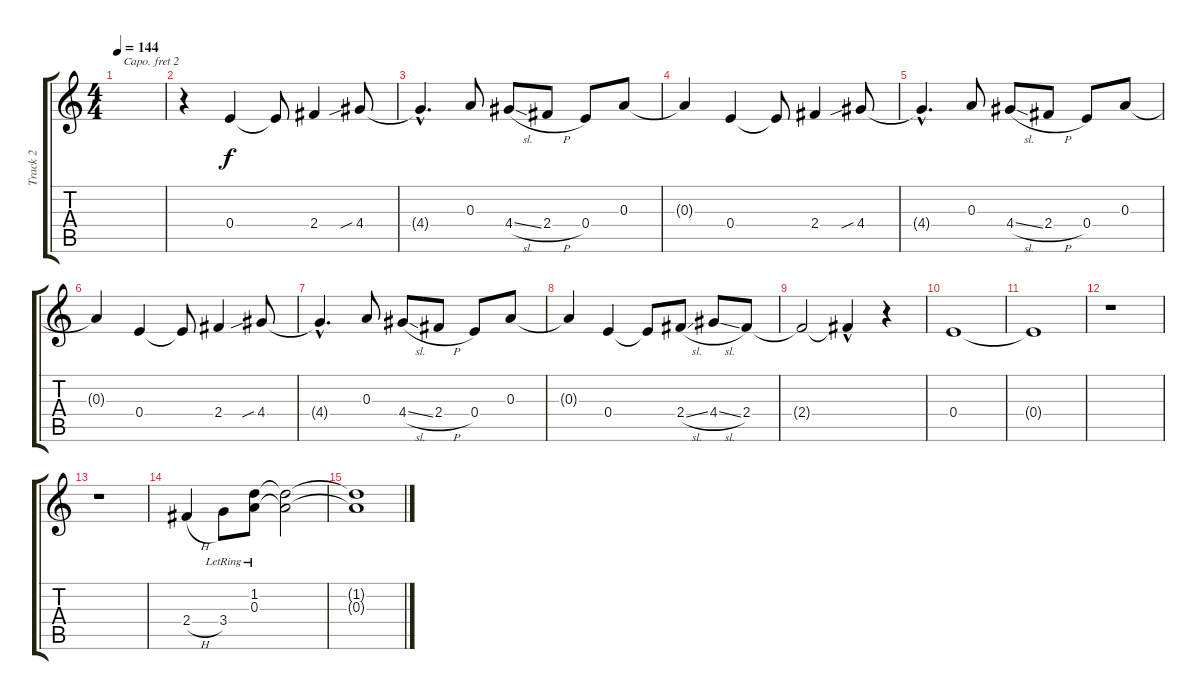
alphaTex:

\track ("Track 2" "Track 2") {instrument acousticguitarnylon}
\staff {score tabs}
\capo 2
\tuning (E4 B3 G3 D3 A2 E2) {hide}
\ts (4 4)
\tempo 144
\clef g2
\ks c
|
r.4 0.4.4 0.4{t}.8 2.4.4 4.4{sib}.8 |
4.4{hac t}.4{d} 0.3.8 4.4{sl}.8 2.4{h}.8 0.4.8 0.3.8 |
0.3{t}.4 0.4.4 0.4{t}.8 2.4.4 4.4{sib}.8 |
4.4{hac t}.4{d} 0.3.8 4.4{sl}.8 2.4{h}.8 0.4.8 0.3.8 |
0.3{t}.4 0.4.4 0.4{t}.8 2.4.4 4.4{sib}.8 |
4.4{hac t}.4{d} 0.3.8 4.4{sl}.8 2.4{h}.8 0.4.8 0.3.8 |
0.3{t}.4 0.4.4 0.4{t}.8 2.4{sl}.8 4.4{sl}.8 2.4.8 |
2.4{t}.2 2.4{hac t}.4 r.4 |
0.4.1 |
0.4{t}.1 |
r.1 |
r.1 |
2.4{h}.4 3.4{lr}.8 (1.2 0.3{lr}).8 (1.2{t} 0.3{t}).2 |
(1.2{t} 0.3{t}).1
